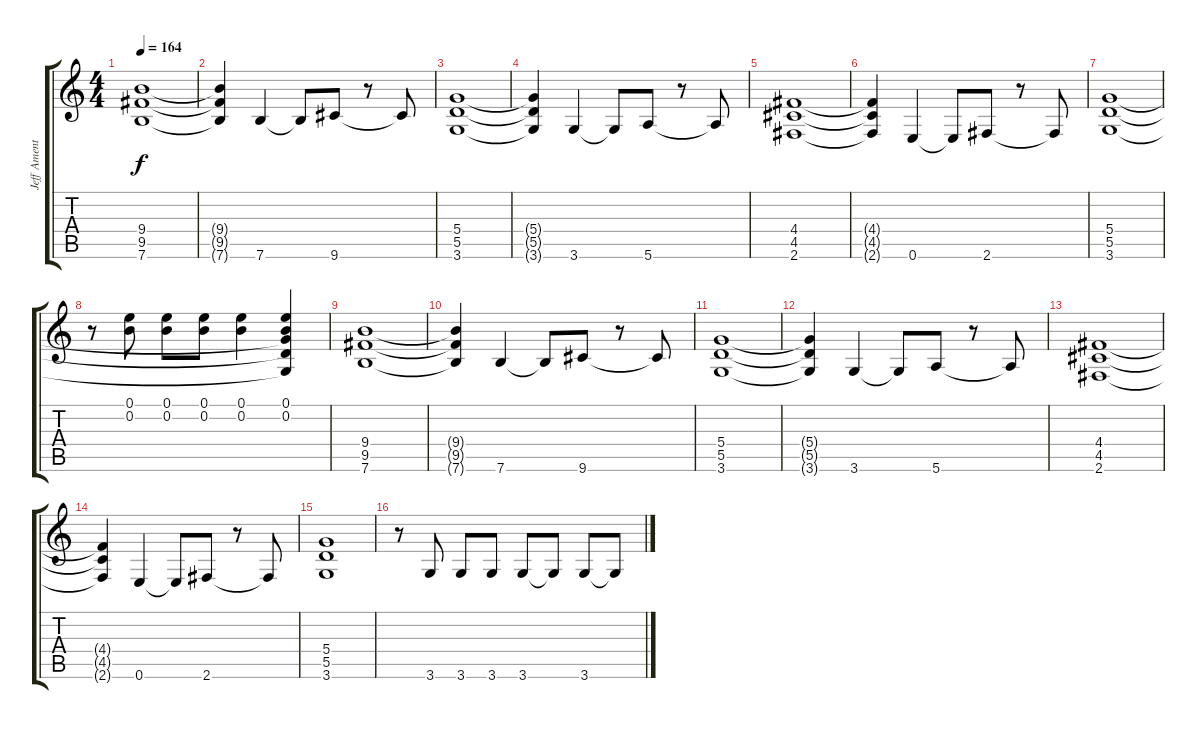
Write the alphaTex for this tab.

\track ("Jeff Ament" "Jeff Ament") {instrument electricbassfinger}
\staff {score tabs}
\tuning (E4 B3 G3 D3 A2 E2) {hide}
\ts (4 4)
\tempo 164
\clef g2
\ks c
(9.4 9.5 7.6).1{dy f} |
(9.4{t} 9.5{t} 7.6{t}).4 7.6.4 7.6{t}.8 9.6.8 r.8 9.6{t}.8 |
(5.4 5.5 3.6).1 |
(5.4{t} 5.5{t} 3.6{t}).4 3.6.4 3.6{t}.8 5.6.8 r.8 5.6{t}.8 |
(4.4 4.5 2.6).1 |
(4.4{t} 4.5{t} 2.6{t}).4 0.6.4 0.6{t}.8 2.6.8 r.8 2.6{t}.8 |
(5.4 5.5 3.6).1 |
r.8 (0.1 0.2).8 (0.1 0.2).8 (0.1 0.2).8 (0.1 0.2).4 (0.1 0.2 5.4{t} 5.5{t} 3.6{t}).4 |
(9.4 9.5 7.6).1 |
(9.4{t} 9.5{t} 7.6{t}).4 7.6.4 7.6{t}.8 9.6.8 r.8 9.6{t}.8 |
(5.4 5.5 3.6).1 |
(5.4{t} 5.5{t} 3.6{t}).4 3.6.4 3.6{t}.8 5.6.8 r.8 5.6{t}.8 |
(4.4 4.5 2.6).1 |
(4.4{t} 4.5{t} 2.6{t}).4 0.6.4 0.6{t}.8 2.6.8 r.8 2.6{t}.8 |
(5.4 5.5 3.6).1 |
r.8 3.6.8 3.6.8 3.6.8 3.6.8 3.6{t}.8 3.6.8 3.6{t}.8
